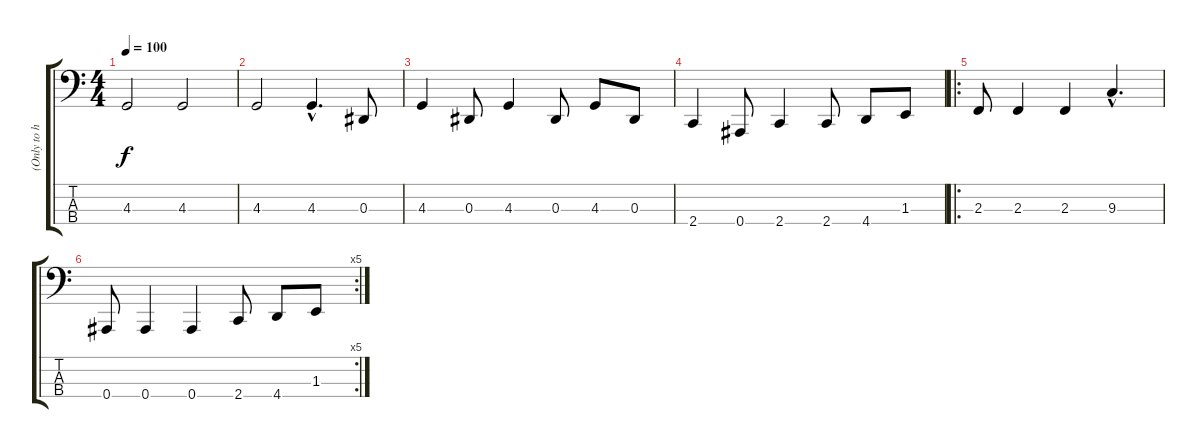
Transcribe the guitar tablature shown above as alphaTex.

\track ("(Only to heard the bass)" "(Only to h") {instrument electricbasspick}
\staff {score tabs}
\tuning (G2 D2 Eb1 Bb0) {hide}
\ts (4 4)
\tempo 100
\clef f4
\ks c
4.3.2{dy f} 4.3.2 |
4.3.2 4.3{hac}.4{d} 0.3.8 |
4.3.4 0.3.8 4.3.4 0.3.8 4.3.8 0.3.8 |
2.4.4 0.4.8 2.4.4 2.4.8 4.4.8 1.3.8 |
\ro
2.3.8 2.3.4 2.3.4 9.3{hac}.4{d} |
\rc 5
0.4.8 0.4.4 0.4.4 2.4.8 4.4.8 1.3.8
